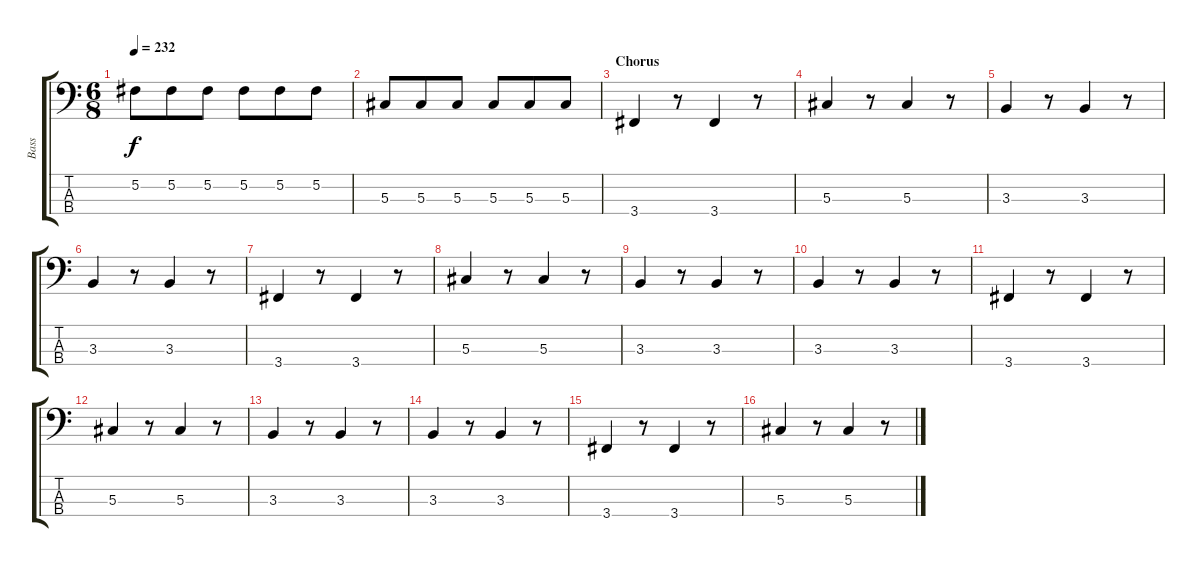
\track ("Bass" "Bass") {instrument electricbasspick}
\staff {score tabs}
\tuning (Gb2 Db2 Ab1 Eb1) {hide}
\ts (6 8)
\tempo 232
\clef f4
\ks c
5.2.8{dy f} 5.2.8 5.2.8 5.2.8 5.2.8 5.2.8 |
5.3.8 5.3.8 5.3.8 5.3.8 5.3.8 5.3.8 |
\section ("" "Chorus")
3.4.4 r.8 3.4.4 r.8 |
5.3.4 r.8 5.3.4 r.8 |
3.3.4 r.8 3.3.4 r.8 |
3.3.4 r.8 3.3.4 r.8 |
3.4.4 r.8 3.4.4 r.8 |
5.3.4 r.8 5.3.4 r.8 |
3.3.4 r.8 3.3.4 r.8 |
3.3.4 r.8 3.3.4 r.8 |
3.4.4 r.8 3.4.4 r.8 |
5.3.4 r.8 5.3.4 r.8 |
3.3.4 r.8 3.3.4 r.8 |
3.3.4 r.8 3.3.4 r.8 |
3.4.4 r.8 3.4.4 r.8 |
5.3.4 r.8 5.3.4 r.8
